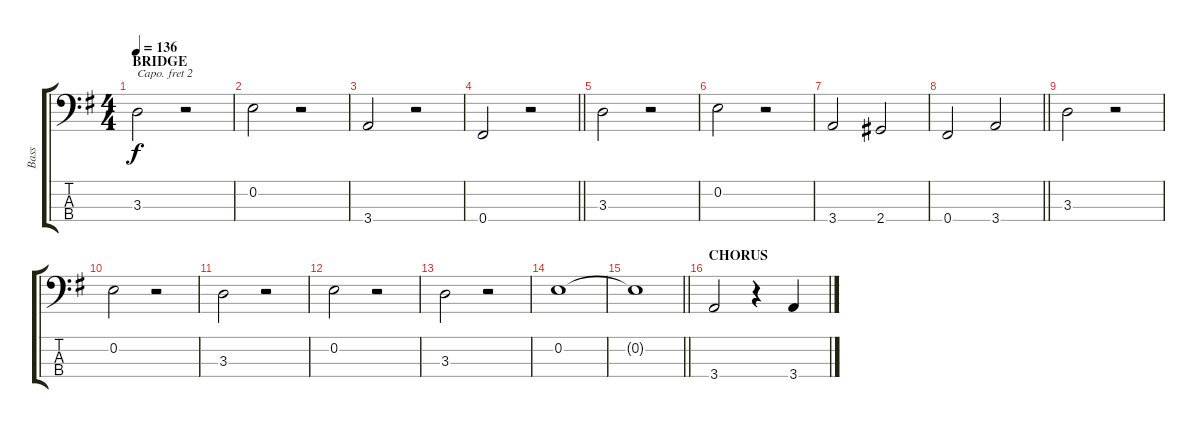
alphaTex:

\track ("Bass" "Bass") {instrument acousticbass}
\staff {score tabs}
\capo 2
\tuning (G2 D2 A1 E1) {hide}
\ts (4 4)
\section ("" "BRIDGE")
\tempo 136
\clef f4
\ks g
3.3.2{dy f} r.2 |
0.2.2 r.2 |
3.4.2 r.2 |
\barLineRight lightlight
0.4.2 r.2 |
\section ("" "")
3.3.2 r.2 |
0.2.2 r.2 |
3.4.2 2.4.2 |
\barLineRight lightlight
0.4.2 3.4.2 |
\section ("" "")
3.3.2 r.2 |
0.2.2 r.2 |
3.3.2 r.2 |
0.2.2 r.2 |
3.3.2 r.2 |
0.2.1 |
\barLineRight lightlight
0.2{t}.1 |
\section ("" "CHORUS")
3.4.2 r.4 3.4.4
